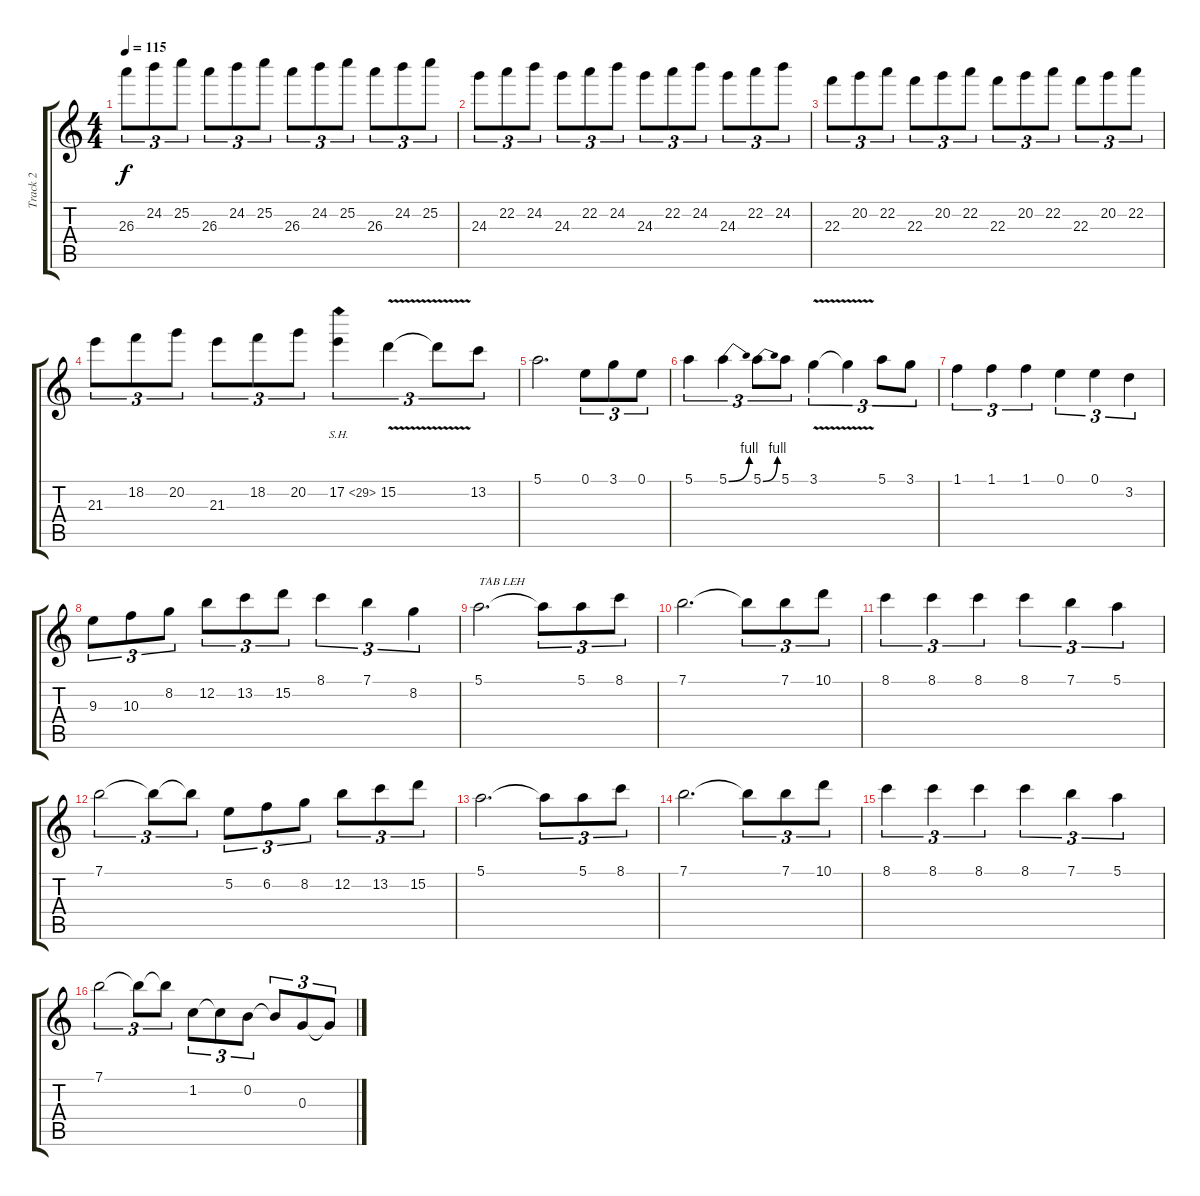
\track ("Track 2" "Track 2") {instrument overdrivenguitar}
\staff {score tabs}
\tuning (E4 B3 G3 D3 A2 E2) {hide}
\ts (4 4)
\tempo 115
\clef g2
\ks c
26.3.8{tu (3 2) dy f} 24.2.8{tu (3 2)} 25.2.8{tu (3 2)} 26.3.8{tu (3 2)} 24.2.8{tu (3 2)} 25.2.8{tu (3 2)} 26.3.8{tu (3 2)} 24.2.8{tu (3 2)} 25.2.8{tu (3 2)} 26.3.8{tu (3 2)} 24.2.8{tu (3 2)} 25.2.8{tu (3 2)} |
24.3.8{tu (3 2)} 22.2.8{tu (3 2)} 24.2.8{tu (3 2)} 24.3.8{tu (3 2)} 22.2.8{tu (3 2)} 24.2.8{tu (3 2)} 24.3.8{tu (3 2)} 22.2.8{tu (3 2)} 24.2.8{tu (3 2)} 24.3.8{tu (3 2)} 22.2.8{tu (3 2)} 24.2.8{tu (3 2)} |
22.3.8{tu (3 2)} 20.2.8{tu (3 2)} 22.2.8{tu (3 2)} 22.3.8{tu (3 2)} 20.2.8{tu (3 2)} 22.2.8{tu (3 2)} 22.3.8{tu (3 2)} 20.2.8{tu (3 2)} 22.2.8{tu (3 2)} 22.3.8{tu (3 2)} 20.2.8{tu (3 2)} 22.2.8{tu (3 2)} |
21.3.8{tu (3 2)} 18.2.8{tu (3 2)} 20.2.8{tu (3 2)} 21.3.8{tu (3 2)} 18.2.8{tu (3 2)} 20.2.8{tu (3 2)} 17.2{sh 12}.4{tu (3 2)} 15.2{v}.4{tu (3 2)} 15.2{t}.8{tu (3 2)} 13.2.8{tu (3 2)} |
5.1.2{d} 0.1.8{tu (3 2)} 3.1.8{tu (3 2)} 0.1.8{tu (3 2)} |
5.1.4{tu (3 2)} 5.1{be (bend 0 0 60 4)}.4{tu (3 2)} 5.1{be (bend 0 0 60 4)}.8{tu (3 2)} 5.1.8{tu (3 2)} 3.1{v}.4{tu (3 2)} 3.1{t}.4{tu (3 2)} 5.1.8{tu (3 2)} 3.1.8{tu (3 2)} |
1.1.4{tu (3 2)} 1.1.4{tu (3 2)} 1.1.4{tu (3 2)} 0.1.4{tu (3 2)} 0.1.4{tu (3 2)} 3.2.4{tu (3 2)} |
9.3.8{tu (3 2)} 10.3.8{tu (3 2)} 8.2.8{tu (3 2)} 12.2.8{tu (3 2)} 13.2.8{tu (3 2)} 15.2.8{tu (3 2)} 8.1.4{tu (3 2)} 7.1.4{tu (3 2)} 8.2.4{tu (3 2)} |
5.1.2{d txt "TAB LEH"} 5.1{t}.8{tu (3 2)} 5.1.8{tu (3 2)} 8.1.8{tu (3 2)} |
7.1.2{d} 7.1{t}.8{tu (3 2)} 7.1.8{tu (3 2)} 10.1.8{tu (3 2)} |
8.1.4{tu (3 2)} 8.1.4{tu (3 2)} 8.1.4{tu (3 2)} 8.1.4{tu (3 2)} 7.1.4{tu (3 2)} 5.1.4{tu (3 2)} |
7.1.2{tu (3 2)} 7.1{t}.8{tu (3 2)} 7.1{t}.8{tu (3 2)} 5.2.8{tu (3 2)} 6.2.8{tu (3 2)} 8.2.8{tu (3 2)} 12.2.8{tu (3 2)} 13.2.8{tu (3 2)} 15.2.8{tu (3 2)} |
5.1.2{d} 5.1{t}.8{tu (3 2)} 5.1.8{tu (3 2)} 8.1.8{tu (3 2)} |
7.1.2{d} 7.1{t}.8{tu (3 2)} 7.1.8{tu (3 2)} 10.1.8{tu (3 2)} |
8.1.4{tu (3 2)} 8.1.4{tu (3 2)} 8.1.4{tu (3 2)} 8.1.4{tu (3 2)} 7.1.4{tu (3 2)} 5.1.4{tu (3 2)} |
7.1.2{tu (3 2)} 7.1{t}.8{tu (3 2)} 7.1{t}.8{tu (3 2)} 1.2.8{tu (3 2)} 1.2{t}.8{tu (3 2)} 0.2.8{tu (3 2)} 0.2{t}.8{tu (3 2)} 0.3.8{tu (3 2)} 0.3{t}.8{tu (3 2)}
